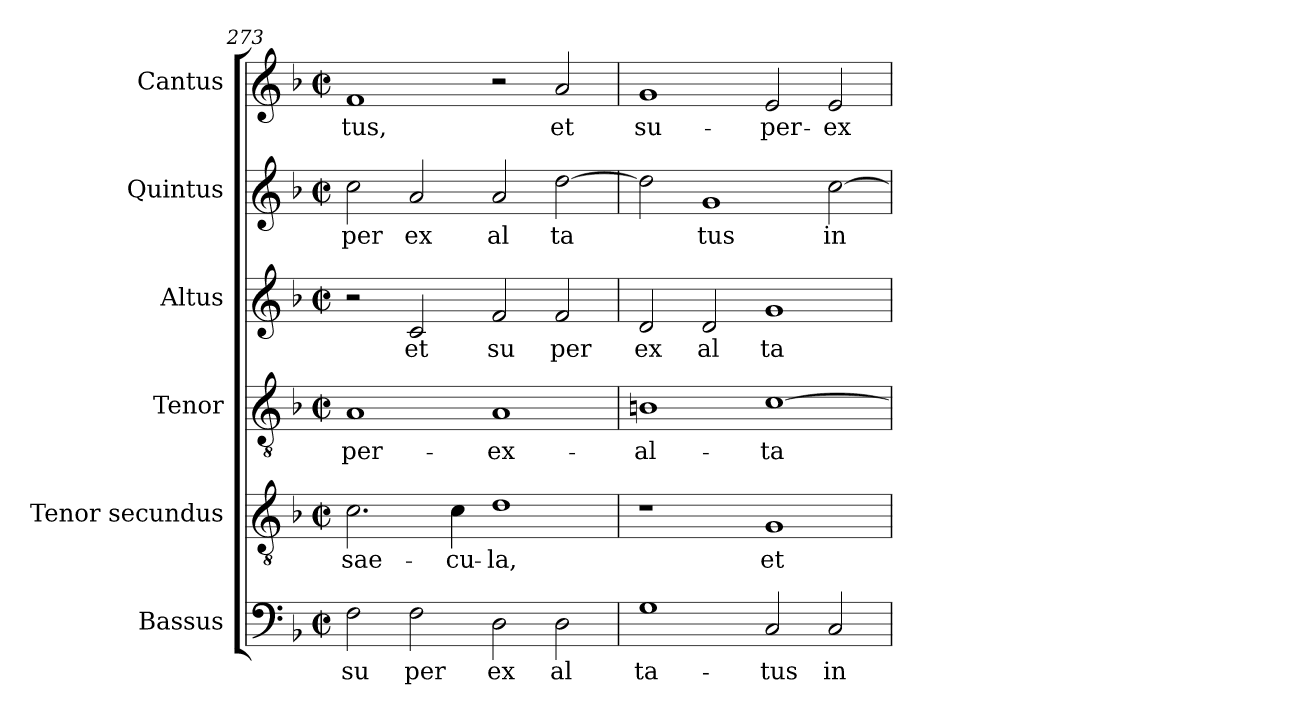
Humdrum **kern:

**kern	**text	**kern	**text	**kern	**text	**kern	**text	**kern	**text	**kern	**text
*part6	*part6	*part5	*part5	*part4	*part4	*part3	*part3	*part2	*part2	*part1	*part1
*staff6	*staff6	*staff5	*staff5	*staff4	*staff4	*staff3	*staff3	*staff2	*staff2	*staff1	*staff1
*I"Bassus	*	*I"Tenor  secundus	*	*I"Tenor	*	*I"Altus	*	*I"Quintus	*	*I"Cantus	*
*I'B	*	*	*	*I'T	*	*I'A	*	*I'Q	*	*I'C	*
*clefF4	*	*clefGv2	*	*clefGv2	*	*clefG2	*	*clefG2	*	*clefG2	*
*k[b-]	*	*k[b-]	*	*k[b-]	*	*k[b-]	*	*k[b-]	*	*k[b-]	*
*F:	*	*F:	*	*F:	*	*F:	*	*F:	*	*F:	*
*M2/2	*	*M2/2	*	*M2/2	*	*M2/2	*	*M2/2	*	*M2/2	*
*met(c|)	*	*met(c|)	*	*met(c|)	*	*met(c|)	*	*met(c|)	*	*met(c|)	*
=273	=273	=273	=273	=273	=273	=273	=273	=273	=273	=273	=273
!	!LO:LY:b:cj	!	!LO:LY:b:cj	!	!LO:LY:b:cj	!	!	!	!LO:LY:b:cj	!	!LO:LY:b:cj
2F\	su	2.c\	sae-	1A	-per-	2r	.	2cc\	per	1f	-tus,
!	!LO:LY:b:cj	!	!	!	!	!	!LO:LY:b:cj	!	!LO:LY:b:cj	!	!
2F\	per	.	.	.	.	2c/	et	2a/	ex	.	.
!	!	!	!LO:LY:b:cj	!	!	!	!	!	!	!	!
.	.	4c\	-cu-	.	.	.	.	.	.	.	.
!	!LO:LY:b:cj	!	!LO:LY:b:cj	!	!LO:LY:b:cj	!	!LO:LY:b:cj	!	!LO:LY:b:cj	!	!
2D\	ex	1d	-la,	1A	-ex-	2f/	su	2a/	al	2r	.
!	!LO:LY:b:cj	!	!	!	!	!	!LO:LY:b:cj	!	!LO:LY:b:cj	!	!LO:LY:b:cj
2D\	al	.	.	.	.	2f/	per	[<2dd\	ta	2a/	et
!!LO:LB:g=z
=274	=274	=274	=274	=274	=274	=274	=274	=274	=274	=274	=274
!	!LO:LY:b:cj	!	!	!	!LO:LY:b:cj	!	!LO:LY:b:cj	!	!LO:LY:b:cj	!	!LO:LY:b:cj
1G	ta-	1r	.	1Bn	-al-	2d/	ex	2dd\]	.	1g	su-
!	!	!	!	!	!	!	!LO:LY:b:cj	!	!LO:LY:b:cj	!	!
.	.	.	.	.	.	2d/	al	1g	tus	.	.
!	!LO:LY:b:cj	!	!LO:LY:b:cj	!	!LO:LY:b:cj	!	!LO:LY:b:cj	!	!	!	!LO:LY:b:cj
2C/	-tus	1G	et	[>1c	-ta-	1g	ta	.	.	2e/	-per-
!	!LO:LY:b:cj	!	!	!	!	!	!	!	!LO:LY:b:cj	!	!LO:LY:b:cj
2C/	in	.	.	.	.	.	.	[>2cc\	in	2e/	-ex-
=	=	=	=	=	=	=	=	=	=	=	=
*-	*-	*-	*-	*-	*-	*-	*-	*-	*-	*-	*-
